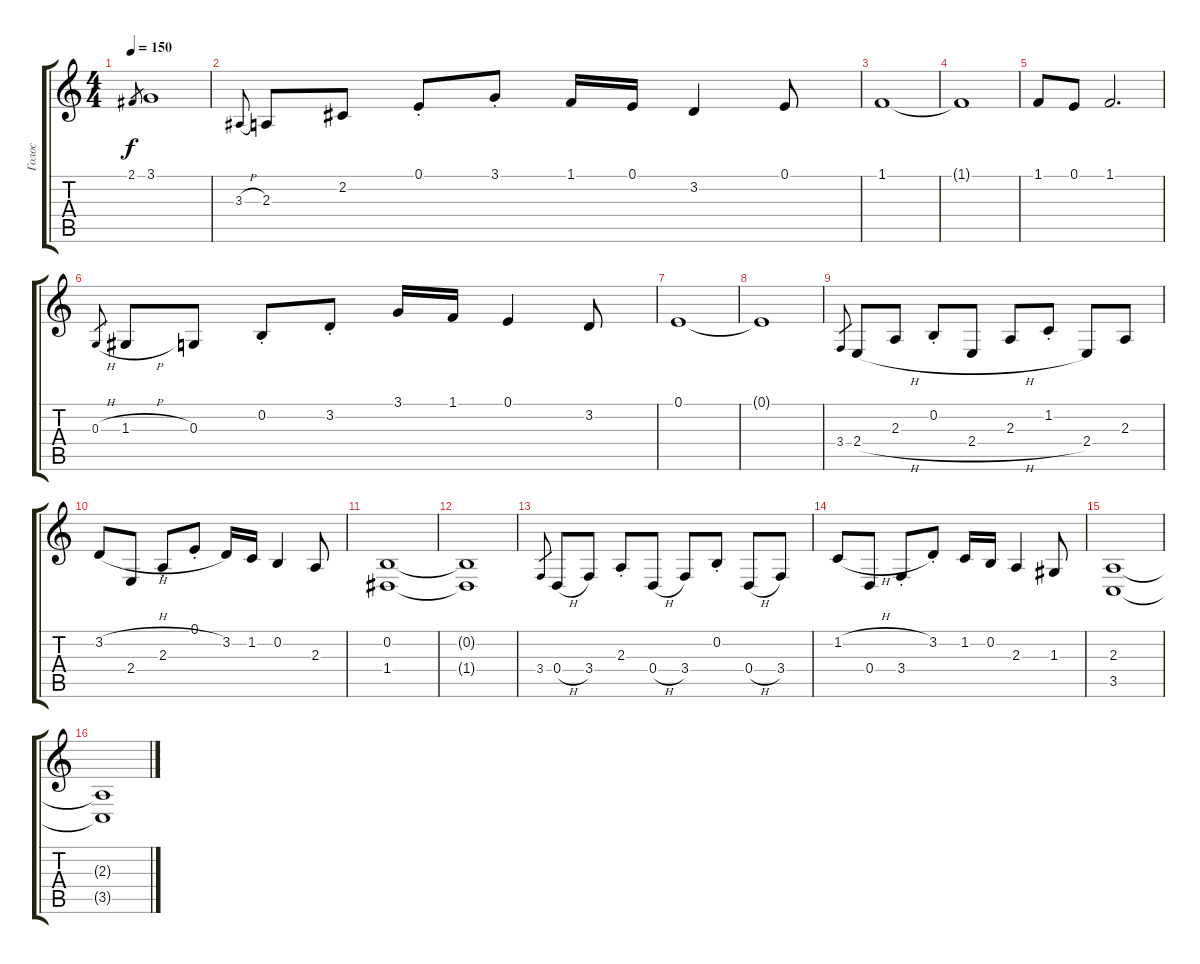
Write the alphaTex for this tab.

\track ("Голос" "Голос") {instrument tangoaccordion}
\staff {score tabs}
\tuning (E4 B3 G3 D3 A2 E2) {hide}
\ts (4 4)
\tempo 150
\clef g2
\ks c
2.1.8{gr dy f} 3.1.1 |
3.3{h}.8{gr onbeat} 2.3.8 2.2.8 0.1{st}.8 3.1{st}.8 1.1.16 0.1.16 3.2.4 0.1.8 |
1.1.1 |
1.1{t}.1 |
1.1.8 0.1.8 1.1.2{d} |
0.3{h}.8{gr} 1.3{h}.8 0.3.8 0.2{st}.8 3.2{st}.8 3.1.16 1.1.16 0.1.4 3.2.8 |
0.1.1 |
0.1{t}.1 |
3.4.8{gr} 2.4{h}.8 2.3.8 0.2{st}.8 2.4{h}.8 2.3.8 1.2{st}.8 2.4.8 2.3.8 |
3.2{h}.8 2.4.8 2.3{st}.8 0.1{st}.8 3.2.16 1.2.16 0.2.4 2.3.8 |
(0.2 1.4).1 |
(0.2{t} 1.4{t}).1 |
3.4.8{gr} 0.4{h}.8 3.4.8 2.3{st}.8 0.4{h}.8 3.4.8 0.2{st}.8 0.4{h}.8 3.4.8 |
1.2{h}.8 0.4.8 3.4{st}.8 3.2{st}.8 1.2.16 0.2.16 2.3.4 1.3.8 |
(2.3 3.5).1 |
(2.3{t} 3.5{t}).1
